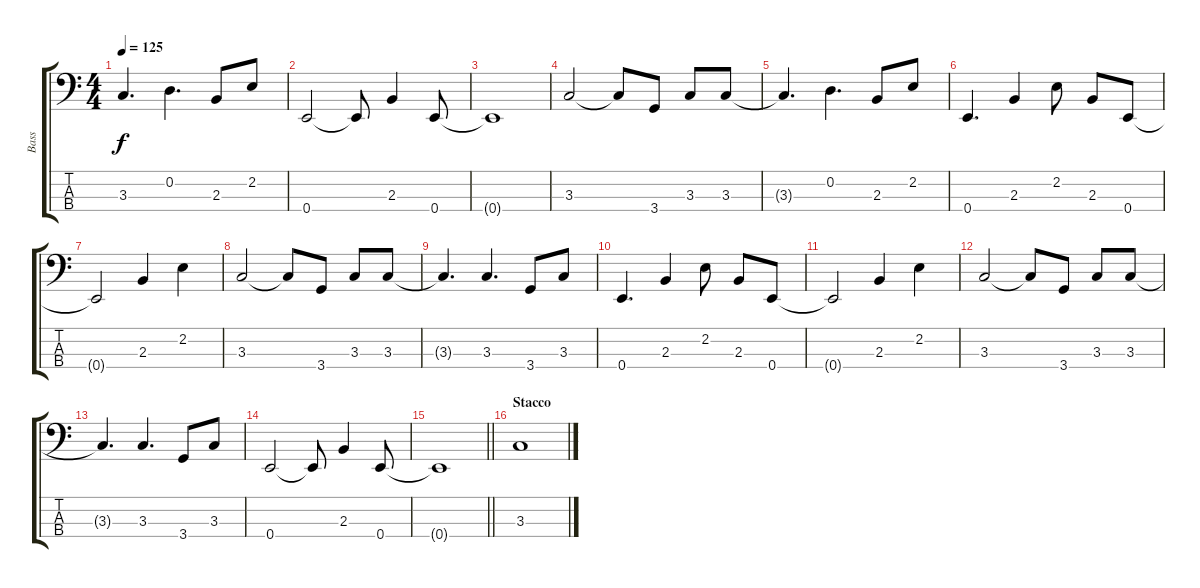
\track ("Bass" "Bass") {instrument fretlessbass}
\staff {score tabs}
\tuning (G2 D2 A1 E1) {hide}
\ts (4 4)
\tempo 125
\clef f4
\ks c
3.3{t}.4{d dy f} 0.2.4{d} 2.3.8 2.2.8 |
0.4.2 0.4{t}.8 2.3.4 0.4.8 |
0.4{t}.1 |
3.3.2 3.3{t}.8 3.4.8 3.3.8 3.3.8 |
3.3{t}.4{d} 0.2.4{d} 2.3.8 2.2.8 |
0.4.4{d} 2.3.4 2.2.8 2.3.8 0.4.8 |
0.4{t}.2 2.3.4 2.2.4 |
3.3.2 3.3{t}.8 3.4.8 3.3.8 3.3.8 |
3.3{t}.4{d} 3.3.4{d} 3.4.8 3.3.8 |
0.4.4{d} 2.3.4 2.2.8 2.3.8 0.4.8 |
0.4{t}.2 2.3.4 2.2.4 |
3.3.2 3.3{t}.8 3.4.8 3.3.8 3.3.8 |
3.3{t}.4{d} 3.3.4{d} 3.4.8 3.3.8 |
0.4.2 0.4{t}.8 2.3.4 0.4.8 |
\barLineRight lightlight
0.4{t}.1 |
\section ("" "Stacco")
3.3.1
